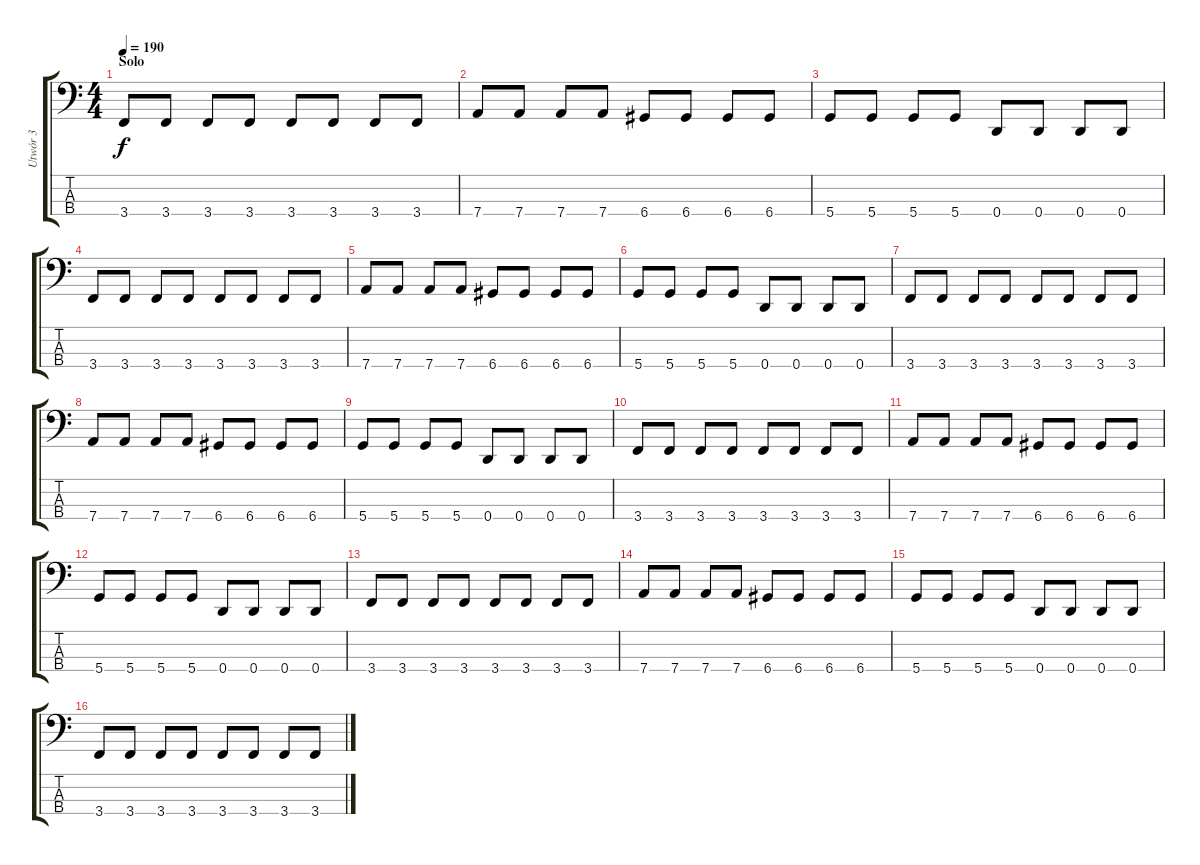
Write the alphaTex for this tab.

\track ("Utwór 3" "Utwór 3") {instrument electricbassfinger}
\staff {score tabs}
\tuning (G2 D2 A1 D1) {hide}
\ts (4 4)
\section ("" "Solo")
\tempo 190
\clef f4
\ks c
3.4.8{dy f} 3.4.8 3.4.8 3.4.8 3.4.8 3.4.8 3.4.8 3.4.8 |
7.4.8 7.4.8 7.4.8 7.4.8 6.4.8 6.4.8 6.4.8 6.4.8 |
5.4.8 5.4.8 5.4.8 5.4.8 0.4.8 0.4.8 0.4.8 0.4.8 |
3.4.8 3.4.8 3.4.8 3.4.8 3.4.8 3.4.8 3.4.8 3.4.8 |
7.4.8 7.4.8 7.4.8 7.4.8 6.4.8 6.4.8 6.4.8 6.4.8 |
5.4.8 5.4.8 5.4.8 5.4.8 0.4.8 0.4.8 0.4.8 0.4.8 |
3.4.8 3.4.8 3.4.8 3.4.8 3.4.8 3.4.8 3.4.8 3.4.8 |
7.4.8 7.4.8 7.4.8 7.4.8 6.4.8 6.4.8 6.4.8 6.4.8 |
5.4.8 5.4.8 5.4.8 5.4.8 0.4.8 0.4.8 0.4.8 0.4.8 |
3.4.8 3.4.8 3.4.8 3.4.8 3.4.8 3.4.8 3.4.8 3.4.8 |
7.4.8 7.4.8 7.4.8 7.4.8 6.4.8 6.4.8 6.4.8 6.4.8 |
5.4.8 5.4.8 5.4.8 5.4.8 0.4.8 0.4.8 0.4.8 0.4.8 |
3.4.8 3.4.8 3.4.8 3.4.8 3.4.8 3.4.8 3.4.8 3.4.8 |
7.4.8 7.4.8 7.4.8 7.4.8 6.4.8 6.4.8 6.4.8 6.4.8 |
5.4.8 5.4.8 5.4.8 5.4.8 0.4.8 0.4.8 0.4.8 0.4.8 |
3.4.8 3.4.8 3.4.8 3.4.8 3.4.8 3.4.8 3.4.8 3.4.8
